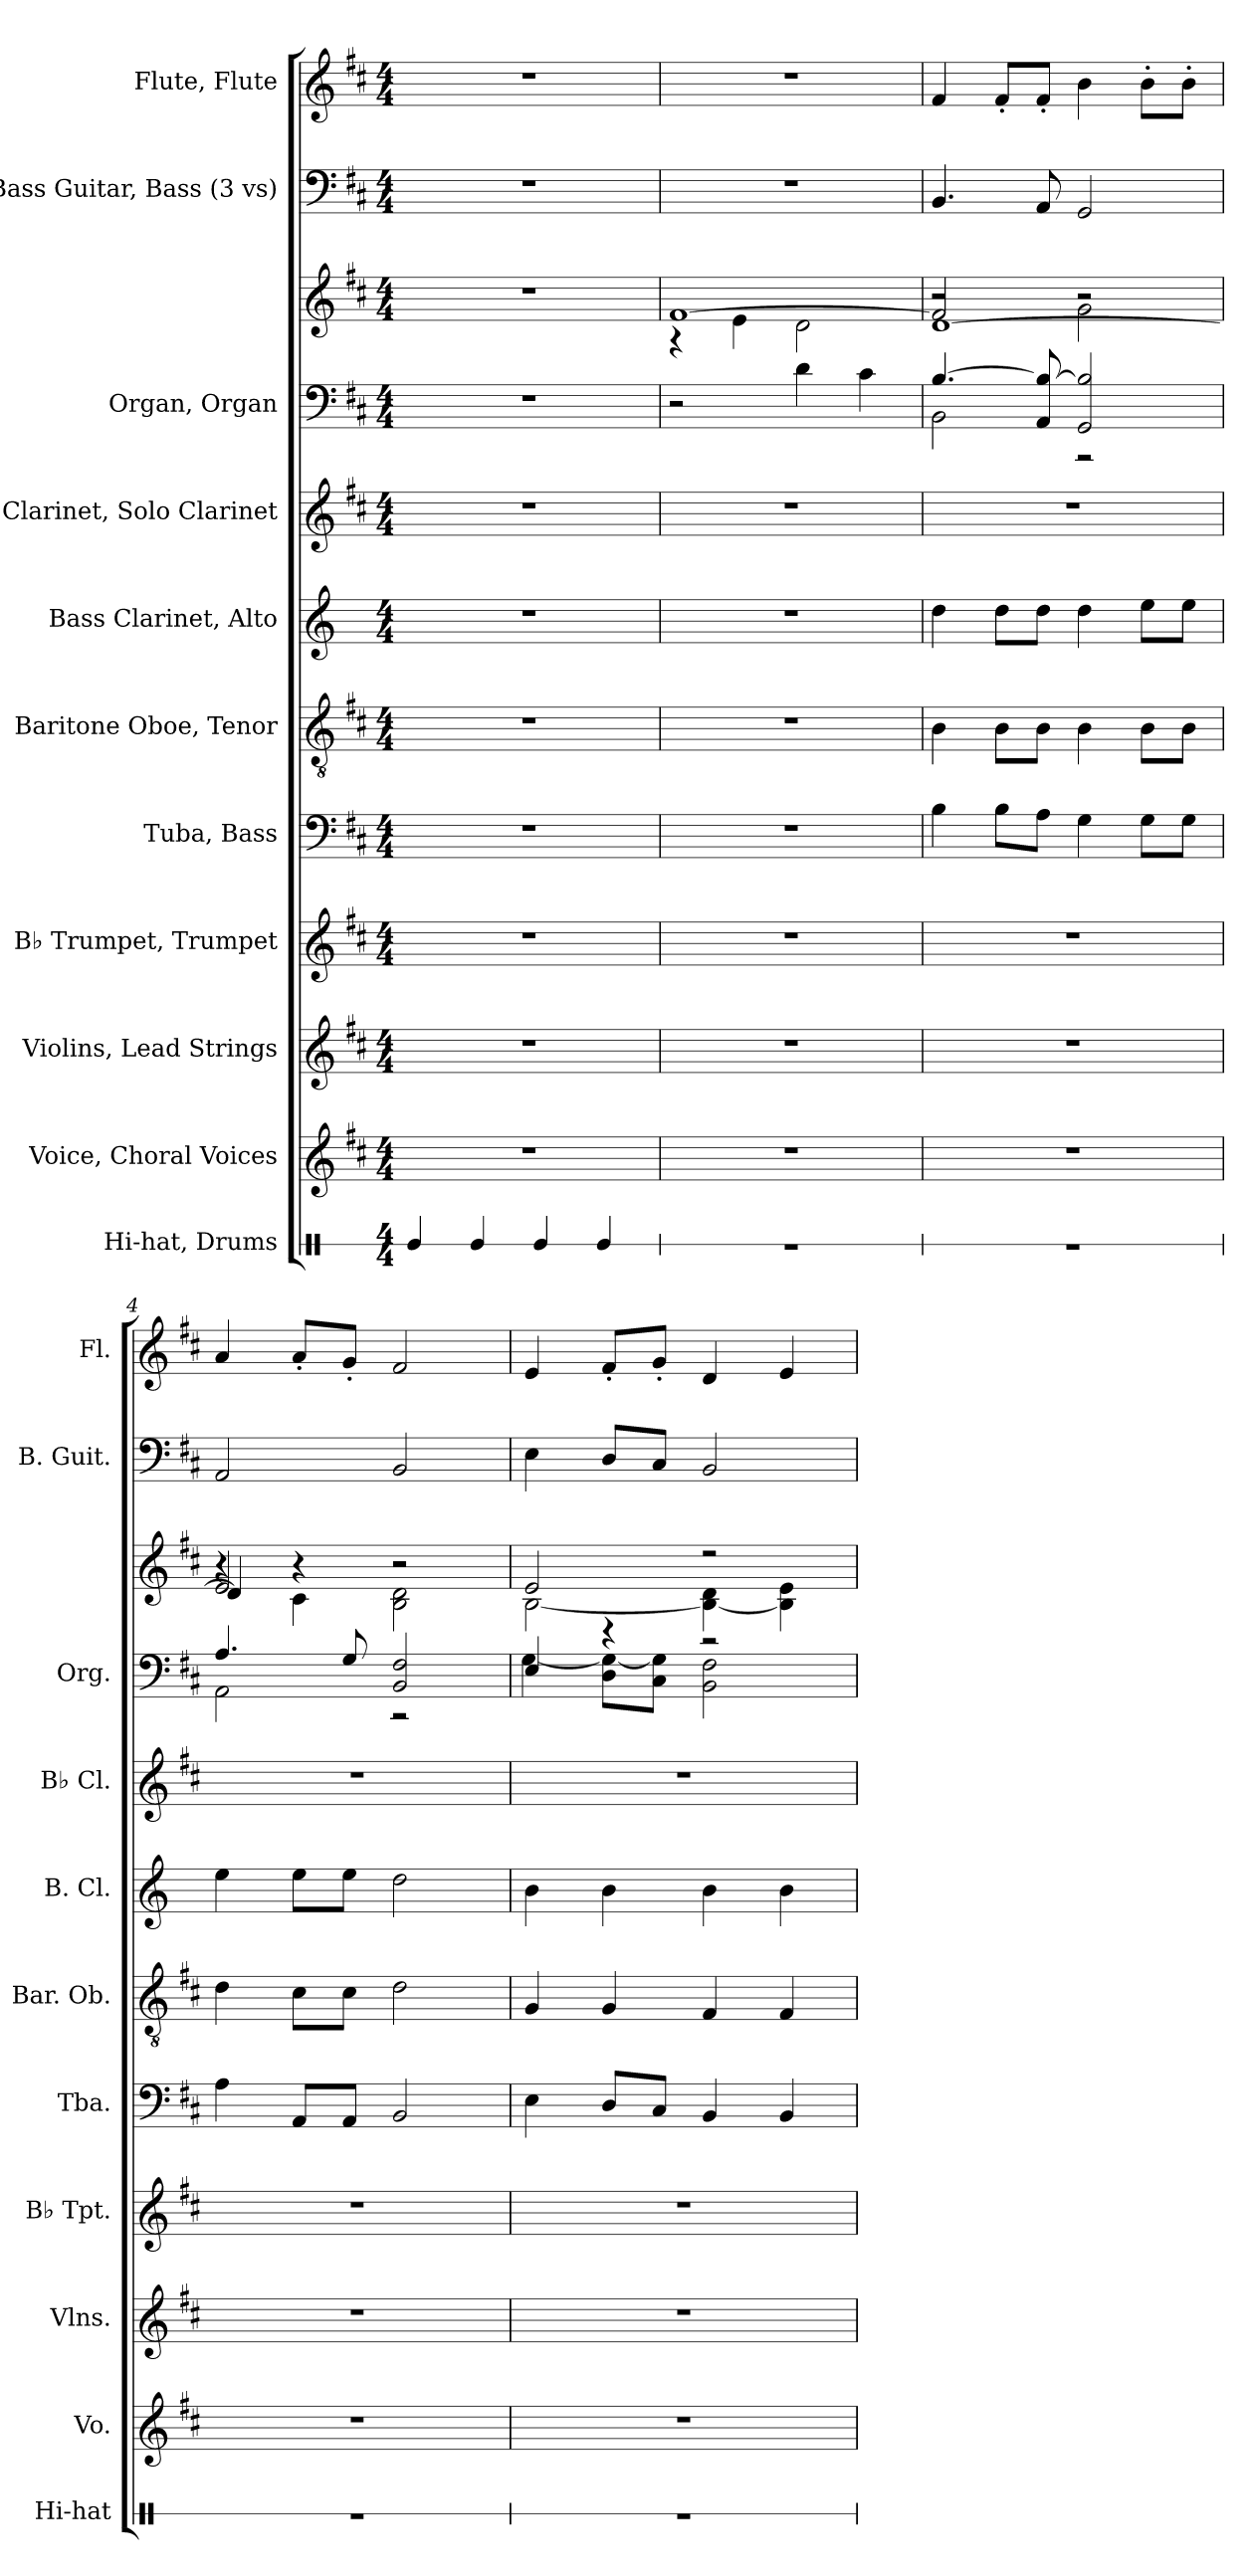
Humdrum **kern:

**kern	**kern	**kern	**kern	**kern	**kern	**kern	**kern	**kern	**kern	**kern	**kern
*part11	*part10	*part9	*part8	*part7	*part6	*part5	*part4	*part3	*part3	*part2	*part1
*staff12	*staff11	*staff10	*staff9	*staff8	*staff7	*staff6	*staff5	*staff4	*staff3	*staff2	*staff1
*I"Hi-hat, Drums	*I"Voice, Choral Voices	*I"Violins, Lead Strings	*I"B♭ Trumpet, Trumpet	*I"Tuba, Bass	*I"Baritone Oboe, Tenor	*I"Bass Clarinet, Alto	*I"B♭ Clarinet, Solo Clarinet	*I"Organ, Organ	*	*I"Bass Guitar, Bass (3 vs)	*I"Flute, Flute
*I'Hi-hat	*I'Vo.	*I'Vlns.	*I'B♭ Tpt.	*I'Tba.	*I'Bar. Ob.	*I'B. Cl.	*I'B♭ Cl.	*I'Org.	*	*I'B. Guit.	*I'Fl.
*stria1	*	*	*	*	*	*	*	*	*	*	*
*clefX	*clefG2	*clefG2	*clefG2	*clefF4	*clefGv2	*clefG2	*clefG2	*clefF4	*clefG2	*clefF4	*clefG2
*	*	*	*ITrd1c2	*	*	*ITrd8c14	*ITrd1c2	*	*	*ITrd7c12	*
*k[]	*k[f#c#]	*k[f#c#]	*k[]	*k[f#c#]	*k[f#c#]	*k[]	*k[]	*k[f#c#]	*k[f#c#]	*k[f#c#]	*k[f#c#]
*M4/4	*M4/4	*M4/4	*M4/4	*M4/4	*M4/4	*M4/4	*M4/4	*M4/4	*M4/4	*M4/4	*M4/4
*MM70	*MM70	*MM70	*MM70	*MM70	*MM70	*MM70	*MM70	*MM70	*MM70	*MM70	*MM70
=1	=1	=1	=1	=1	=1	=1	=1	=1	=1	=1	=1
4Re/	1r	1r	1r	1r	1r	1r	1r	1r	1r	1r	1r
4Re/	.	.	.	.	.	.	.	.	.	.	.
4Re/	.	.	.	.	.	.	.	.	.	.	.
4Re/	.	.	.	.	.	.	.	.	.	.	.
=2	=2	=2	=2	=2	=2	=2	=2	=2	=2	=2	=2
*	*	*	*	*	*	*	*	*	*^	*	*
1r	1r	1r	1r	1r	1r	1r	1r	2r	[1f#	4r	1r	1r
.	.	.	.	.	.	.	.	.	.	4e\	.	.
.	.	.	.	.	.	.	.	4d\	.	2d\	.	.
.	.	.	.	.	.	.	.	4c#\	.	.	.	.
=3	=3	=3	=3	=3	=3	=3	=3	=3	=3	=3	=3	=3
*	*	*	*	*	*	*	*	*^	*	*^	*	*
1r	1r	1r	1r	4B\	4B\	4d\	1r	[4.B/	2BB\	2f#/]	2r	[1d	4.BBB/	4f#/
.	.	.	.	8B\L	8B\L	8d\L	.	.	.	.	.	.	.	8f#'/L
.	.	.	.	8A\J	8B\J	8d\J	.	8AA/ 8B/_	.	.	.	.	8AAA/	8f#'/J
.	.	.	.	4G\	4B\	4d\	.	2GG/ 2B/]	2r	2r	2g\	.	2GGG/	4b\
.	.	.	.	8G\L	8B\L	8e\L	.	.	.	.	.	.	.	8b'\L
.	.	.	.	8G\J	8B\J	8e\J	.	.	.	.	.	.	.	8b'\J
=4	=4	=4	=4	=4	=4	=4	=4	=4	=4	=4	=4	=4	=4	=4
1r	1r	1r	1r	4A\	4d\	4e\	1r	4.A/	2AA\	2e/	4r	4d/]	2AAA/	4a/
.	.	.	.	8AA/L	8c#\L	8e\L	.	.	.	.	4c#\	4r	.	8a'/L
.	.	.	.	8AA/J	8c#\J	8e\J	.	8G/	.	.	.	.	.	8g'/J
.	.	.	.	2BB/	2d\	2d\	.	2BB/ 2F#/	2r	2r	2B\ 2d\	2r	2BBB/	2f#/
*	*	*	*	*	*	*	*	*	*	*	*v	*v	*	*
!!LO:PB:g=z
=5	=5	=5	=5	=5	=5	=5	=5	=5	=5	=5	=5	=5	=5
1r	1r	1r	1r	4E\	4G/	4B\	1r	4E/	[4G\	2e/	[2B\	4EE\	4e/
.	.	.	.	8D/L	4G/	4B\	.	4r	8D\ 8G\_L	.	.	8DD/L	8f#'/L
.	.	.	.	8C#/J	.	.	.	.	8C#\ 8G\]J	.	.	8CC#/J	8g'/J
.	.	.	.	4BB/	4F#/	4B\	.	2r	2BB\ 2F#\	2r	4B\_ 4d\	2BBB/	4d/
.	.	.	.	4BB/	4F#/	4B\	.	.	.	.	4B\] 4e\	.	4e/
*	*	*	*	*	*	*	*	*v	*v	*	*	*	*
*	*	*	*	*	*	*	*	*	*v	*v	*	*
=	=	=	=	=	=	=	=	=	=	=	=
*-	*-	*-	*-	*-	*-	*-	*-	*-	*-	*-	*-
